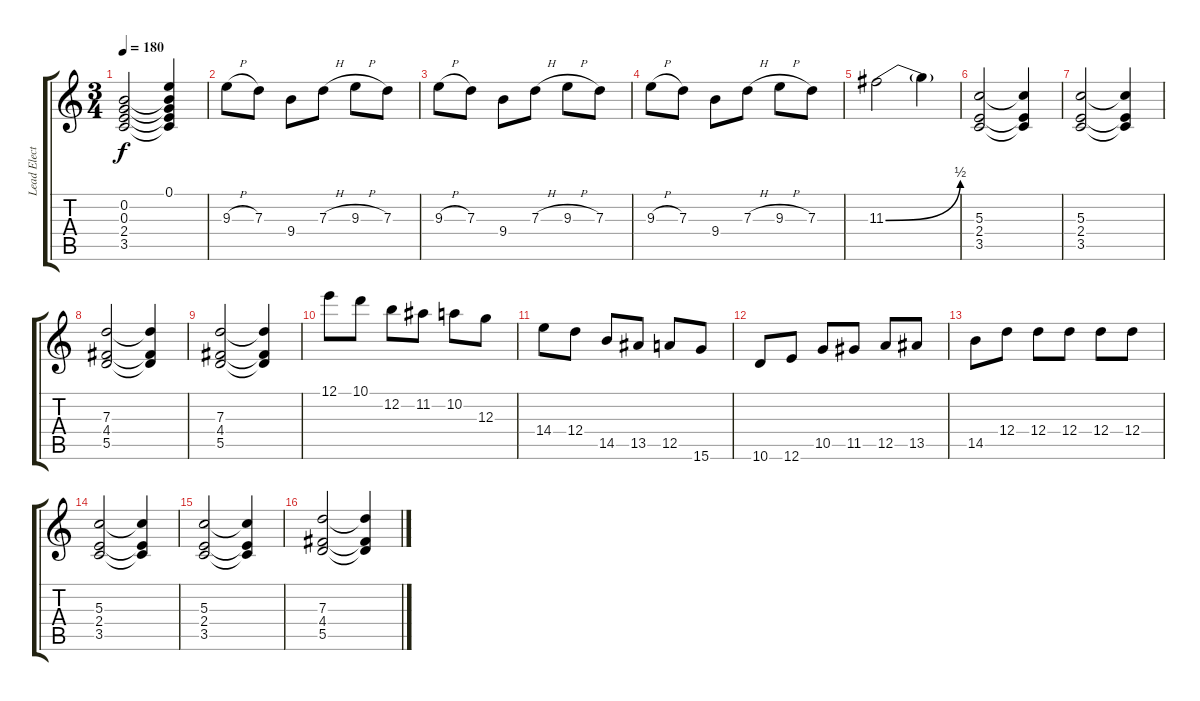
\track ("Lead Electric Guitar" "Lead Elect") {instrument electricguitarclean}
\staff {score tabs}
\tuning (E4 B3 G3 D3 A2 E2) {hide}
\ts (3 4)
\tempo 180
\clef g2
\ks c
(0.2 0.3 2.4 3.5).2{dy f} (0.1{t} 0.2{t} 0.3{t} 2.4{t} 3.5{t}).4 |
9.3{h}.8 7.3.8 9.4.8 7.3{h}.8 9.3{h}.8 7.3.8 |
9.3{h}.8 7.3.8 9.4.8 7.3{h}.8 9.3{h}.8 7.3.8 |
9.3{h}.8 7.3.8 9.4.8 7.3{h}.8 9.3{h}.8 7.3.8 |
11.3{be (bend 0 0 60 2)}.2 11.3{t}.4 |
(5.3 2.4 3.5).2 (5.3{t} 2.4{t} 3.5{t}).4 |
(5.3 2.4 3.5).2 (5.3{t} 2.4{t} 3.5{t}).4 |
(7.3 4.4 5.5).2 (7.3{t} 4.4{t} 5.5{t}).4 |
(7.3 4.4 5.5).2 (7.3{t} 4.4{t} 5.5{t}).4 |
12.1.8 10.1.8 12.2.8 11.2.8 10.2.8 12.3.8 |
14.4.8 12.4.8 14.5.8 13.5.8 12.5.8 15.6.8 |
10.6.8 12.6.8 10.5.8 11.5.8 12.5.8 13.5.8 |
14.5.8 12.4.8 12.4.8 12.4.8 12.4.8 12.4.8 |
(5.3 2.4 3.5).2 (5.3{t} 2.4{t} 3.5{t}).4 |
(5.3 2.4 3.5).2 (5.3{t} 2.4{t} 3.5{t}).4 |
(7.3 4.4 5.5).2 (7.3{t} 4.4{t} 5.5{t}).4
